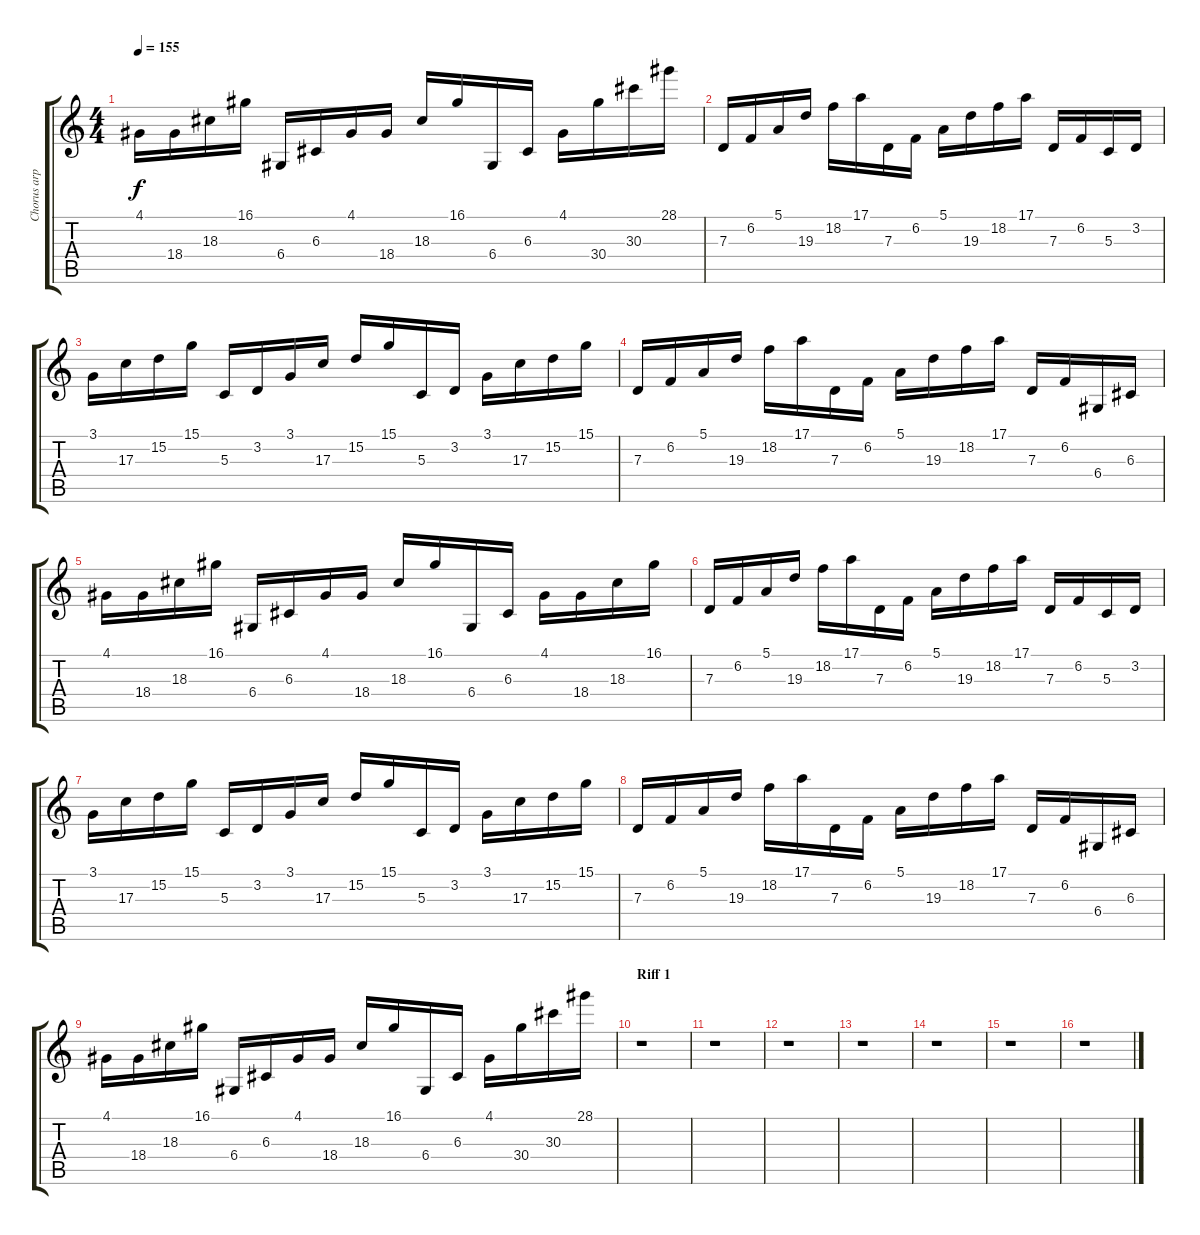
\track ("Chorus arpeggio" "Chorus arp") {instrument lead2sawtooth}
\staff {score tabs}
\tuning (E4 B3 G3 D3 A2 E2) {hide}
\ts (4 4)
\tempo 155
\clef g2
\ks c
4.1.16{dy f} 18.4.16 18.3.16 16.1.16 6.4.16 6.3.16 4.1.16 18.4.16 18.3.16 16.1.16 6.4.16 6.3.16 4.1.16 30.4.16 30.3.16 28.1.16 |
7.3.16 6.2.16 5.1.16 19.3.16 18.2.16 17.1.16 7.3.16 6.2.16 5.1.16 19.3.16 18.2.16 17.1.16 7.3.16 6.2.16 5.3.16 3.2.16 |
3.1.16 17.3.16 15.2.16 15.1.16 5.3.16 3.2.16 3.1.16 17.3.16 15.2.16 15.1.16 5.3.16 3.2.16 3.1.16 17.3.16 15.2.16 15.1.16 |
7.3.16 6.2.16 5.1.16 19.3.16 18.2.16 17.1.16 7.3.16 6.2.16 5.1.16 19.3.16 18.2.16 17.1.16 7.3.16 6.2.16 6.4.16 6.3.16 |
4.1.16 18.4.16 18.3.16 16.1.16 6.4.16 6.3.16 4.1.16 18.4.16 18.3.16 16.1.16 6.4.16 6.3.16 4.1.16 18.4.16 18.3.16 16.1.16 |
7.3.16 6.2.16 5.1.16 19.3.16 18.2.16 17.1.16 7.3.16 6.2.16 5.1.16 19.3.16 18.2.16 17.1.16 7.3.16 6.2.16 5.3.16 3.2.16 |
3.1.16 17.3.16 15.2.16 15.1.16 5.3.16 3.2.16 3.1.16 17.3.16 15.2.16 15.1.16 5.3.16 3.2.16 3.1.16 17.3.16 15.2.16 15.1.16 |
7.3.16 6.2.16 5.1.16 19.3.16 18.2.16 17.1.16 7.3.16 6.2.16 5.1.16 19.3.16 18.2.16 17.1.16 7.3.16 6.2.16 6.4.16 6.3.16 |
4.1.16 18.4.16 18.3.16 16.1.16 6.4.16 6.3.16 4.1.16 18.4.16 18.3.16 16.1.16 6.4.16 6.3.16 4.1.16 30.4.16 30.3.16 28.1.16 |
\section ("" "Riff 1")
r.1 |
r.1 |
r.1 |
r.1 |
r.1 |
r.1 |
r.1
